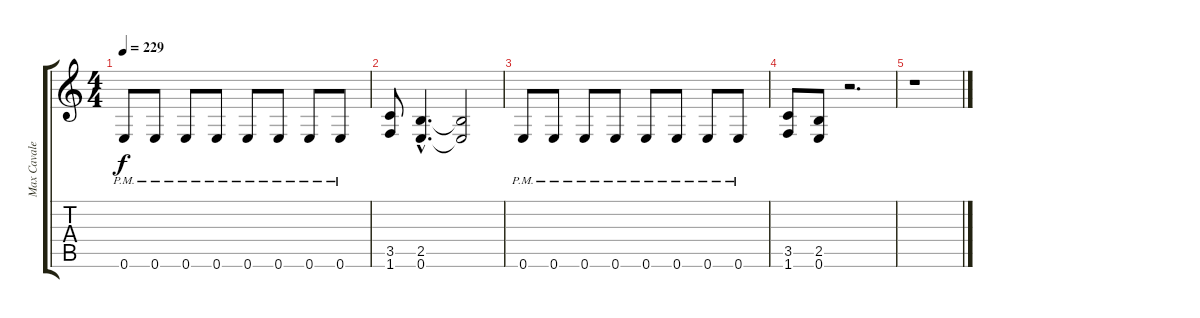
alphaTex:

\track ("Max Cavalera" "Max Cavale") {instrument distortionguitar}
\staff {score tabs}
\tuning (E4 B3 G3 D3 A2 E2) {hide}
\ts (4 4)
\tempo 229
\clef g2
\ks c
0.6{pm}.8{dy f} 0.6{pm}.8 0.6{pm}.8 0.6{pm}.8 0.6{pm}.8 0.6{pm}.8 0.6{pm}.8 0.6{pm}.8 |
(3.5 1.6).8 (2.5{hac} 0.6{hac}).4{d} (2.5{t} 0.6{t}).2 |
0.6{pm}.8 0.6{pm}.8 0.6{pm}.8 0.6{pm}.8 0.6{pm}.8 0.6{pm}.8 0.6{pm}.8 0.6{pm}.8 |
(3.5 1.6).8 (2.5 0.6).8 r.2{d} |
r.1{txt ""}
